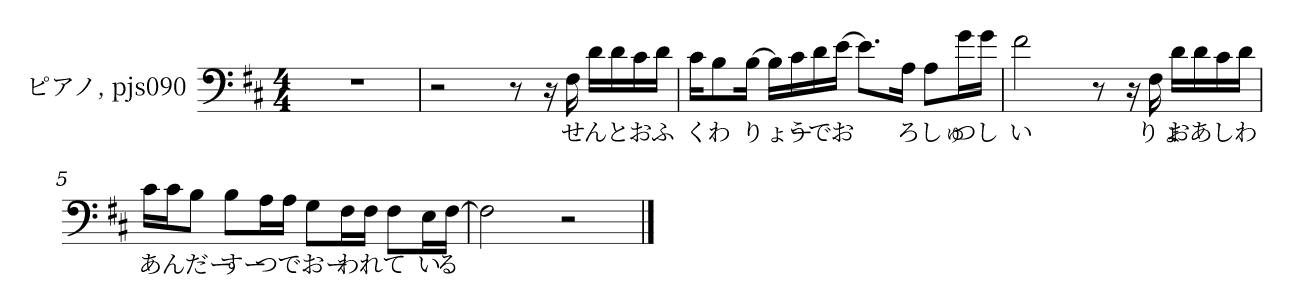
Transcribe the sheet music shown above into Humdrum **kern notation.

**kern	**text
*part1	*part1
*staff1	*staff1
*I"ピアノ, pjs090	*
*clefF4	*
*k[f#c#]	*
*M4/4	*
*MM80	*
=1	=1
1r	.
=2	=2
2r	.
8r	.
16r	.
!	!LO:LY:b
16F#\	せ
!	!LO:LY:b
16d\LL	ん
!	!LO:LY:b
16d\	と
!	!LO:LY:b
16c#\	お
!	!LO:LY:b
16d\JJ	ふ
=3	=3
!	!LO:LY:b
16c#\KL	く
!	!LO:LY:b
8B\	わ
!	!LO:LY:b
[16B\Jk	りょー
16B\LL]	.
!	!LO:LY:b
16c#\	う
!	!LO:LY:b
16d\	で
!	!LO:LY:b
[16e\JJ	お
8.e\L]	.
!	!LO:LY:b
16A\Jk	ろ
!	!LO:LY:b
8A\L	しゅ
!	!LO:LY:b
16g\L	つ
!	!LO:LY:b
16g\JJ	し
=4	=4
!	!LO:LY:b
2f#\	い
8r	.
16r	.
!	!LO:LY:b
16F#\	りょ
!	!LO:LY:b
16d\LL	お
!	!LO:LY:b
16d\	あ
!	!LO:LY:b
16c#\	し
!	!LO:LY:b
16d\JJ	わ
!!LO:LB:g=z
=5	=5
!	!LO:LY:b
16c#\LL	あ
!	!LO:LY:b
16c#\J	ん
!	!LO:LY:b
8B\J	だー
!	!LO:LY:b
8B\L	すー
!	!LO:LY:b
16A\L	つ
!	!LO:LY:b
16A\JJ	で
!	!LO:LY:b
8G\L	おー
!	!LO:LY:b
16F#\L	わ
!	!LO:LY:b
16F#\JJ	れ
!	!LO:LY:b
8F#\L	て
!	!LO:LY:b
16E\L	い
!	!LO:LY:b
[16F#\JJ	る
=6	=6
2F#\]	.
2r	.
==	==
*-	*-
